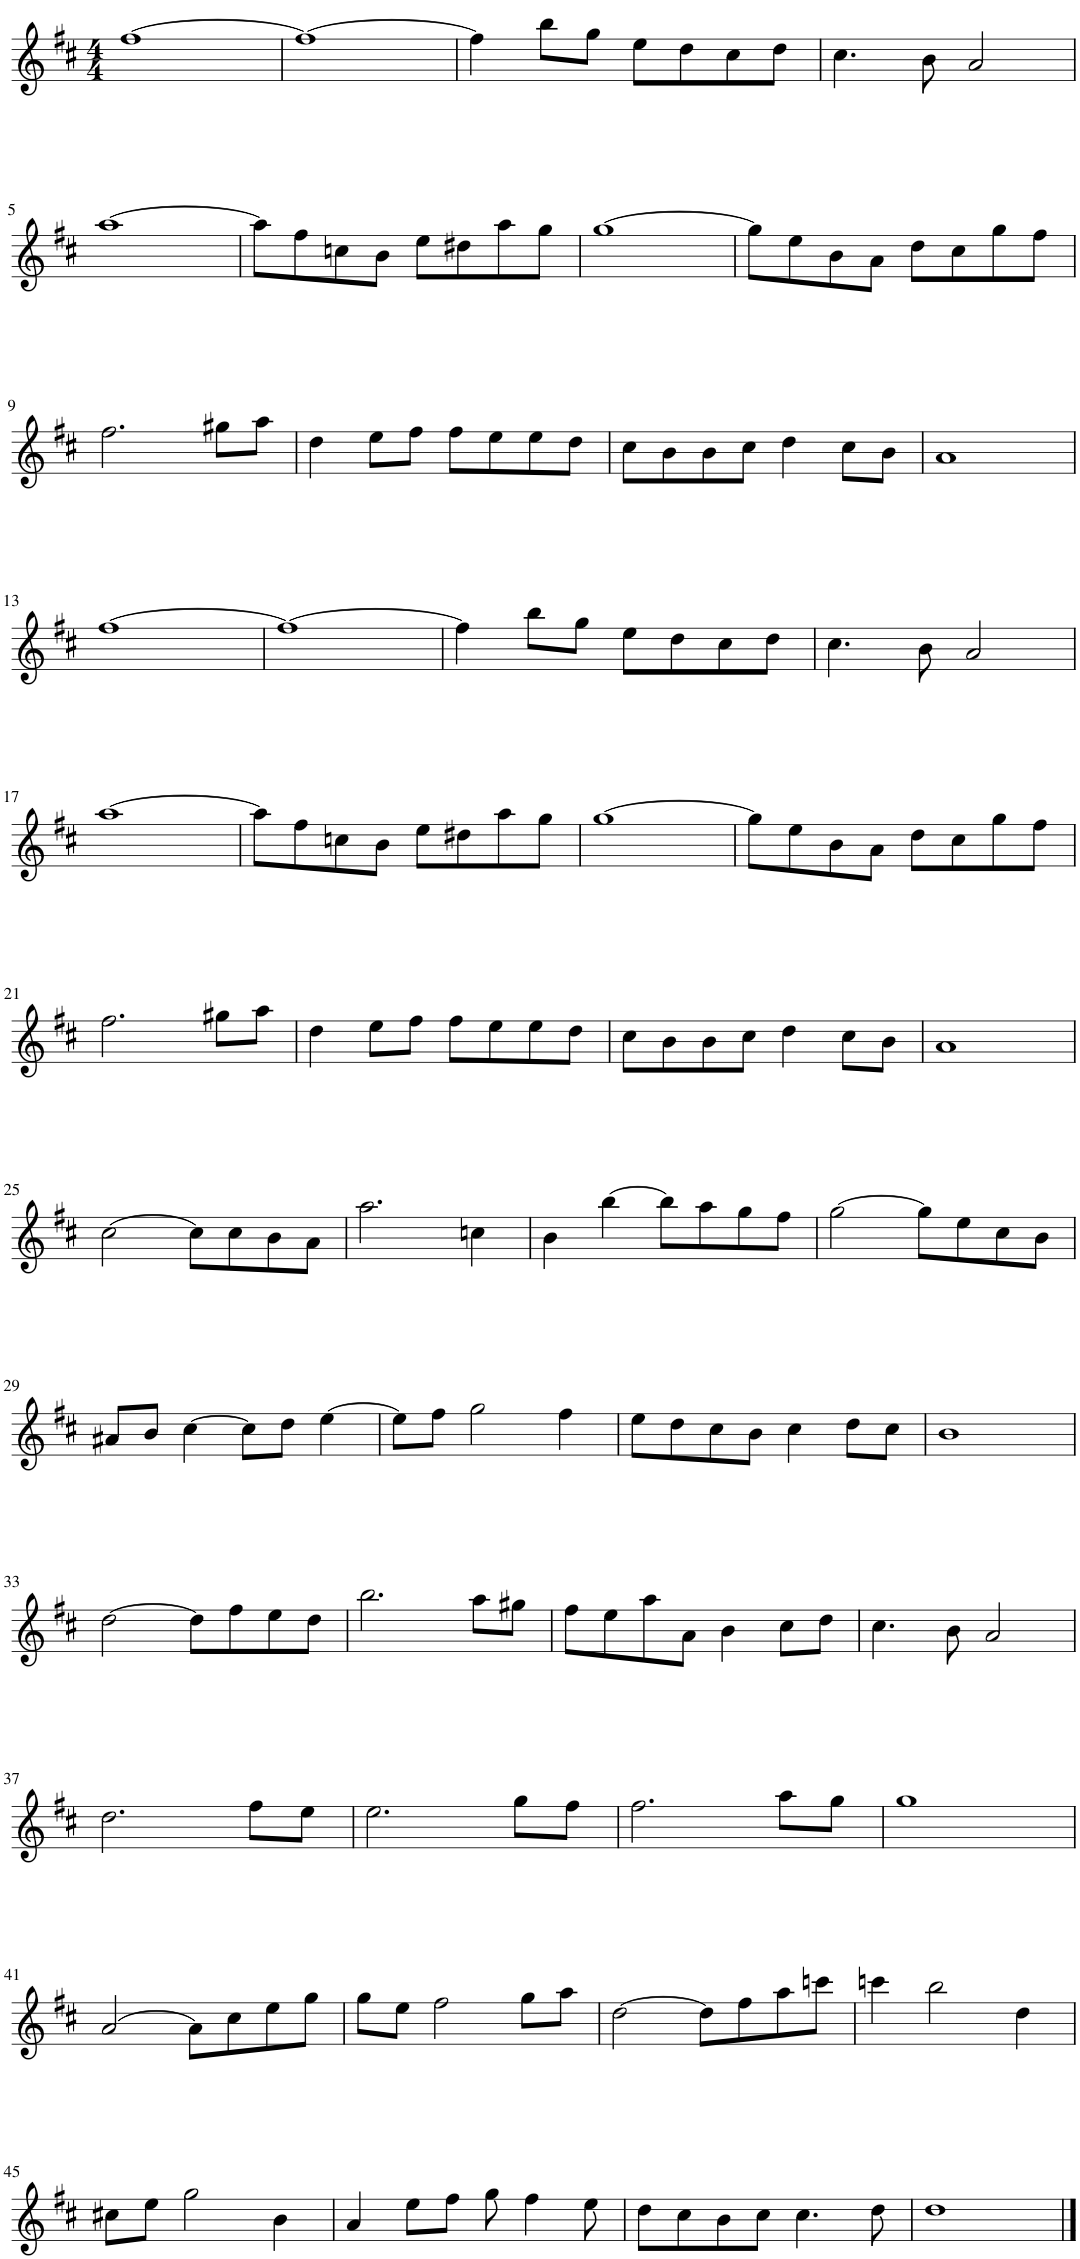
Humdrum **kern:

**kern
*part1
*staff1
*I"Violin
*I'Vln
*clefG2
*k[f#c#]
*D:
*M4/4
=1
[1ff#
=2
1ff#_
=3
4ff#\]
8bb\L
8gg\J
8ee\L
8dd\
8cc#\
8dd\J
=4
4.cc#\
8b\
2a/
!!LO:LB:g=z
=5
[1aa
=6
8aa\L]
8ff#\
8ccn\
8b\J
8ee\L
8dd#X\
8aa\
8gg\J
=7
[1gg
=8
8gg\L]
8ee\
8b\
8a\J
8dd\L
8cc#\
8gg\
8ff#\J
!!LO:LB:g=z
=9
2.ff#\
8gg#X\L
8aa\J
=10
4dd\
8ee\L
8ff#\J
8ff#\L
8ee\
8ee\
8dd\J
=11
8cc#\L
8b\
8b\
8cc#\J
4dd\
8cc#\L
8b\J
=12
1a
!!LO:LB:g=z
=13
[1ff#
=14
1ff#_
=15
4ff#\]
8bb\L
8gg\J
8ee\L
8dd\
8cc#\
8dd\J
=16
4.cc#\
8b\
2a/
!!LO:LB:g=z
=17
[1aa
=18
8aa\L]
8ff#\
8ccn\
8b\J
8ee\L
8dd#X\
8aa\
8gg\J
=19
[1gg
=20
8gg\L]
8ee\
8b\
8a\J
8dd\L
8cc#\
8gg\
8ff#\J
!!LO:LB:g=z
=21
2.ff#\
8gg#X\L
8aa\J
=22
4dd\
8ee\L
8ff#\J
8ff#\L
8ee\
8ee\
8dd\J
=23
8cc#\L
8b\
8b\
8cc#\J
4dd\
8cc#\L
8b\J
=24
1a
!!LO:LB:g=z
=25
[2cc#\
8cc#\L]
8cc#\
8b\
8a\J
=26
2.aa\
4ccn\
=27
4b\
[4bb\
8bb\L]
8aa\
8gg\
8ff#\J
=28
[2gg\
8gg\L]
8ee\
8cc#\
8b\J
!!LO:LB:g=z
=29
8a#X/L
8b/J
[4cc#\
8cc#\L]
8dd\J
[4ee\
=30
8ee\L]
8ff#\J
2gg\
4ff#\
=31
8ee\L
8dd\
8cc#\
8b\J
4cc#\
8dd\L
8cc#\J
=32
1b
!!LO:LB:g=z
=33
[2dd\
8dd\L]
8ff#\
8ee\
8dd\J
=34
2.bb\
8aa\L
8gg#X\J
=35
8ff#\L
8ee\
8aa\
8a\J
4b\
8cc#\L
8dd\J
=36
4.cc#\
8b\
2a/
!!LO:LB:g=z
=37
2.dd\
8ff#\L
8ee\J
=38
2.ee\
8gg\L
8ff#\J
=39
2.ff#\
8aa\L
8gg\J
=40
1gg
!!LO:LB:g=z
=41
[2a/
8a\L]
8cc#\
8ee\
8gg\J
=42
8gg\L
8ee\J
2ff#\
8gg\L
8aa\J
=43
[2dd\
8dd\L]
8ff#\
8aa\
8cccn\J
=44
4cccn\
2bb\
4dd\
!!LO:LB:g=z
=45
8cc#X\L
8ee\J
2gg\
4b\
=46
4a/
8ee\L
8ff#\J
8gg\
4ff#\
8ee\
=47
8dd\L
8cc#\
8b\
8cc#\J
4.cc#\
8dd\
=48
1dd
==
*-
